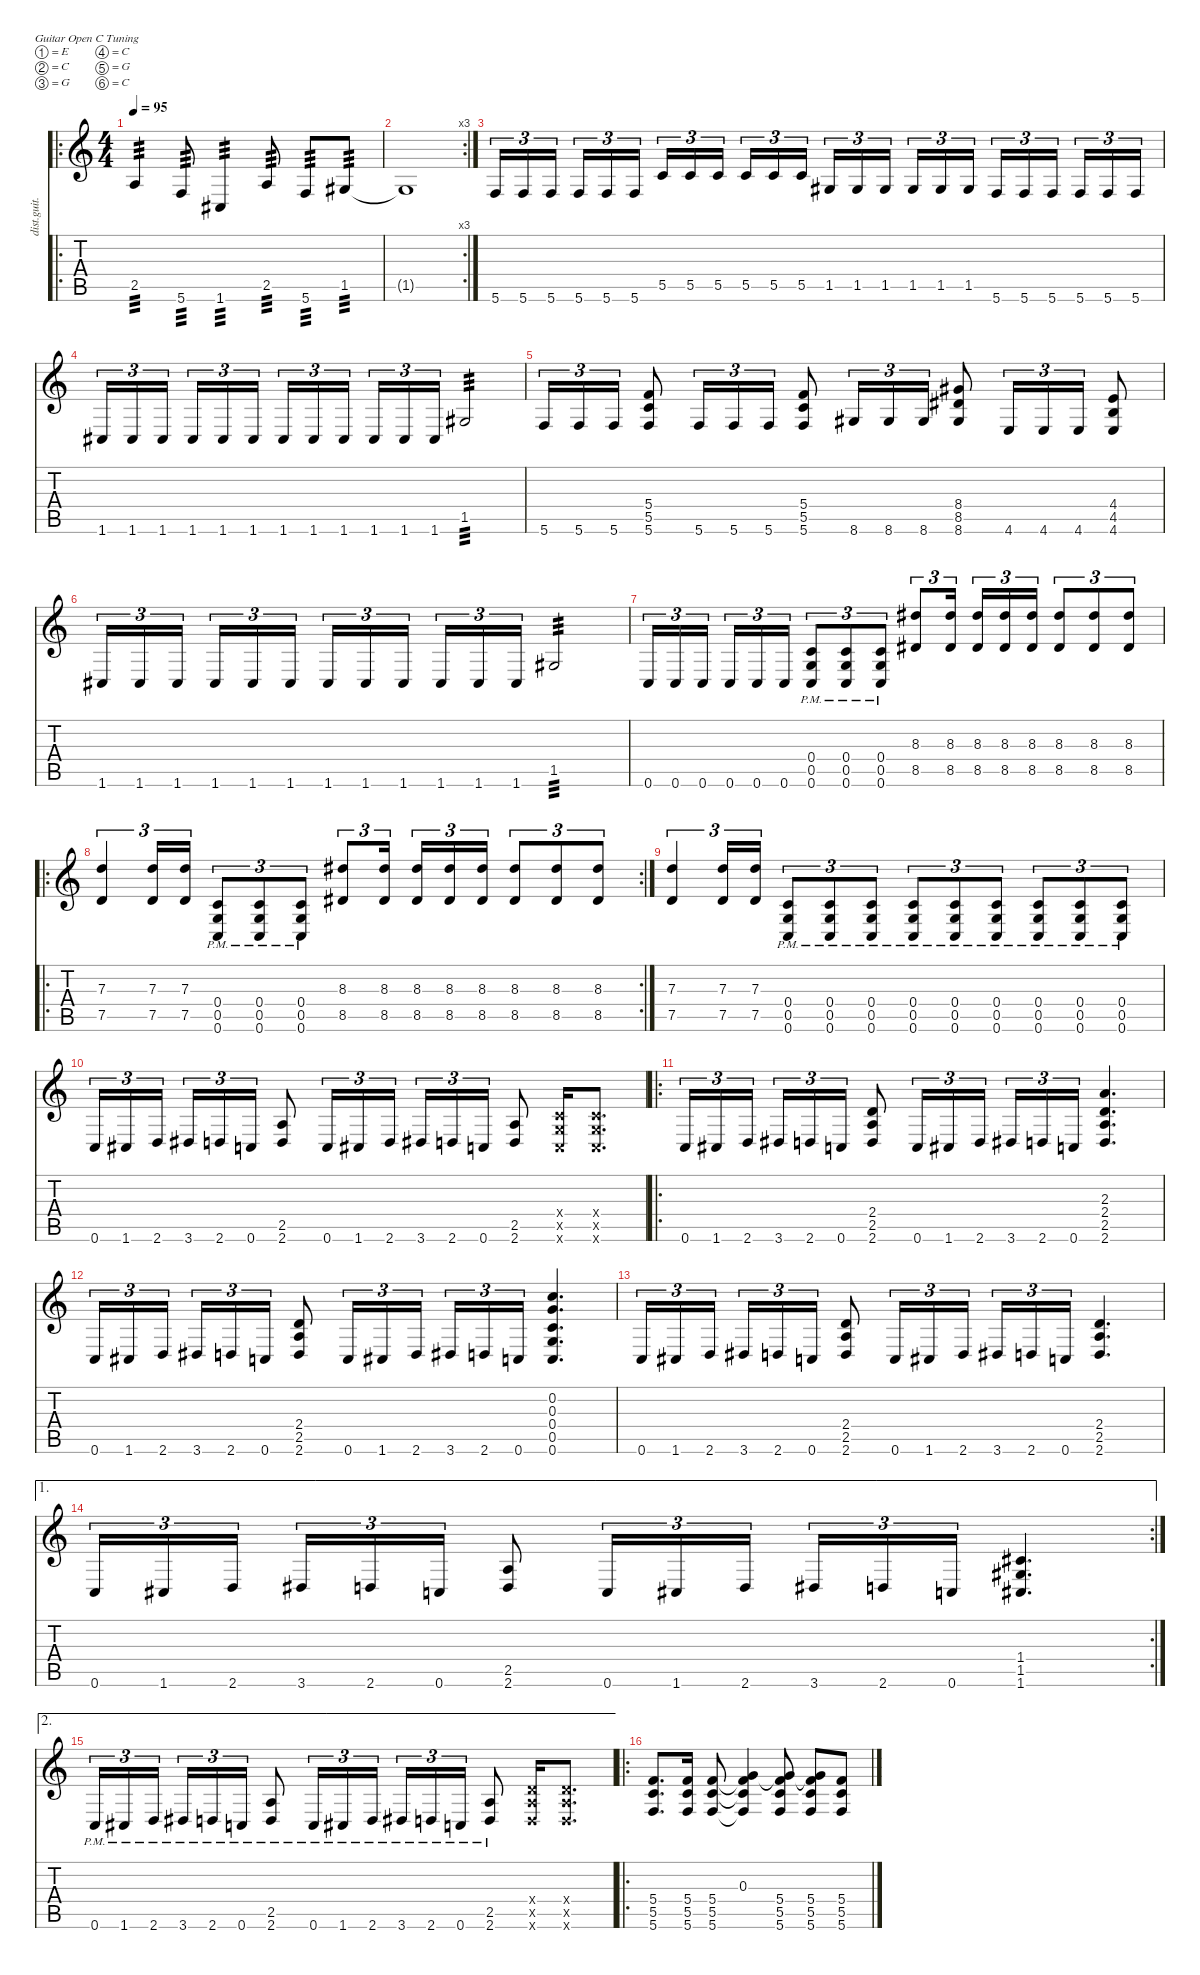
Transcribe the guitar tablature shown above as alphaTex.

\defaultSystemsLayout 4
\hideDynamics
\bracketExtendMode nobrackets
\otherSystemsTrackNameOrientation horizontal
\track ("Devin Townsend" "dist.guit.") {instrument distortionguitar}
\staff {score tabs}
\tuning (E4 C4 G3 C3 G2 C2)
\ro
\ts (4 4)
\tempo 95
\clef g2
\ks c
2.5.4{tp 3 dy f beam Up} 5.6.8{tp 3 beam Up} 1.6{acc #}.4{tp 3 beam Up} 2.5.8{tp 3 beam Up} 5.6.8{tp 3 beam Up} 1.5{acc #}.8{tp 3 beam Up} |
\rc 3
1.5{t acc #}.1{beam Up} |
5.6.16{tu (3 2) beam Up} 5.6.16{tu (3 2) beam Up} 5.6.16{tu (3 2) beam Up} 5.6.16{tu (3 2) beam Up} 5.6.16{tu (3 2) beam Up} 5.6.16{tu (3 2) beam Up} 5.5.16{tu (3 2) beam Up} 5.5.16{tu (3 2) beam Up} 5.5.16{tu (3 2) beam Up} 5.5.16{tu (3 2) beam Up} 5.5.16{tu (3 2) beam Up} 5.5.16{tu (3 2) beam Up} 1.5{acc #}.16{tu (3 2) beam Up} 1.5{acc #}.16{tu (3 2) beam Up} 1.5{acc #}.16{tu (3 2) beam Up} 1.5{acc #}.16{tu (3 2) beam Up} 1.5{acc #}.16{tu (3 2) beam Up} 1.5{acc #}.16{tu (3 2) beam Up} 5.6.16{tu (3 2) beam Up} 5.6.16{tu (3 2) beam Up} 5.6.16{tu (3 2) beam Up} 5.6.16{tu (3 2) beam Up} 5.6.16{tu (3 2) beam Up} 5.6.16{tu (3 2) beam Up} |
1.6{acc #}.16{tu (3 2) beam Up} 1.6{acc #}.16{tu (3 2) beam Up} 1.6{acc #}.16{tu (3 2) beam Up} 1.6{acc #}.16{tu (3 2) beam Up} 1.6{acc #}.16{tu (3 2) beam Up} 1.6{acc #}.16{tu (3 2) beam Up} 1.6{acc #}.16{tu (3 2) beam Up} 1.6{acc #}.16{tu (3 2) beam Up} 1.6{acc #}.16{tu (3 2) beam Up} 1.6{acc #}.16{tu (3 2) beam Up} 1.6{acc #}.16{tu (3 2) beam Up} 1.6{acc #}.16{tu (3 2) beam Up} 1.5{acc #}.2{tp 3 beam Up} |
5.6.16{tu (3 2) beam Up} 5.6.16{tu (3 2) beam Up} 5.6.16{tu (3 2) beam Up} (5.4 5.5 5.6).8{beam Up} 5.6.16{tu (3 2) beam Up} 5.6.16{tu (3 2) beam Up} 5.6.16{tu (3 2) beam Up} (5.4 5.5 5.6).8{beam Up} 8.6{acc #}.16{tu (3 2) beam Up} 8.6{acc #}.16{tu (3 2) beam Up} 8.6{acc #}.16{tu (3 2) beam Up} (8.4{acc #} 8.5{acc #} 8.6{acc #}).8{beam Up} 4.6.16{tu (3 2) beam Up} 4.6.16{tu (3 2) beam Up} 4.6.16{tu (3 2) beam Up} (4.4 4.5 4.6).8{beam Up} |
1.6{acc #}.16{tu (3 2) beam Up} 1.6{acc #}.16{tu (3 2) beam Up} 1.6{acc #}.16{tu (3 2) beam Up} 1.6{acc #}.16{tu (3 2) beam Up} 1.6{acc #}.16{tu (3 2) beam Up} 1.6{acc #}.16{tu (3 2) beam Up} 1.6{acc #}.16{tu (3 2) beam Up} 1.6{acc #}.16{tu (3 2) beam Up} 1.6{acc #}.16{tu (3 2) beam Up} 1.6{acc #}.16{tu (3 2) beam Up} 1.6{acc #}.16{tu (3 2) beam Up} 1.6{acc #}.16{tu (3 2) beam Up} 1.5{acc #}.2{tp 3 beam Up} |
0.6.16{tu (3 2) beam Up} 0.6.16{tu (3 2) beam Up} 0.6.16{tu (3 2) beam Up} 0.6.16{tu (3 2) beam Up} 0.6.16{tu (3 2) beam Up} 0.6.16{tu (3 2) beam Up} (0.4{pm} 0.5{pm} 0.6{pm}).8{tu (3 2) beam Up} (0.4{pm} 0.5{pm} 0.6{pm}).8{tu (3 2) beam Up} (0.4{pm} 0.5{pm} 0.6{pm}).8{tu (3 2) beam Up} (8.3{acc #} 8.5{acc #}).8{tu (3 2) beam Up} (8.3{acc #} 8.5{acc #}).16{tu (3 2) beam Up} (8.3{acc #} 8.5{acc #}).16{tu (3 2) beam Up} (8.3{acc #} 8.5{acc #}).16{tu (3 2) beam Up} (8.3{acc #} 8.5{acc #}).16{tu (3 2) beam Up} (8.3{acc #} 8.5{acc #}).8{tu (3 2) beam Up} (8.3{acc #} 8.5{acc #}).8{tu (3 2) beam Up} (8.3{acc #} 8.5{acc #}).8{tu (3 2) beam Up} |
\ro
\rc 2
(7.3 7.5).4{tu (3 2) beam Up} (7.3 7.5).16{tu (3 2) beam Up} (7.3 7.5).16{tu (3 2) beam Up} (0.4{pm} 0.5{pm} 0.6{pm}).8{tu (3 2) beam Up} (0.4{pm} 0.5{pm} 0.6{pm}).8{tu (3 2) beam Up} (0.4{pm} 0.5{pm} 0.6{pm}).8{tu (3 2) beam Up} (8.3{acc #} 8.5{acc #}).8{tu (3 2) beam Up} (8.3{acc #} 8.5{acc #}).16{tu (3 2) beam Up} (8.3{acc #} 8.5{acc #}).16{tu (3 2) beam Up} (8.3{acc #} 8.5{acc #}).16{tu (3 2) beam Up} (8.3{acc #} 8.5{acc #}).16{tu (3 2) beam Up} (8.3{acc #} 8.5{acc #}).8{tu (3 2) beam Up} (8.3{acc #} 8.5{acc #}).8{tu (3 2) beam Up} (8.3{acc #} 8.5{acc #}).8{tu (3 2) beam Up} |
(7.3 7.5).4{tu (3 2) beam Up} (7.3 7.5).16{tu (3 2) beam Up} (7.3 7.5).16{tu (3 2) beam Up} (0.4{pm} 0.5{pm} 0.6{pm}).8{tu (3 2) beam Up} (0.4{pm} 0.5{pm} 0.6{pm}).8{tu (3 2) beam Up} (0.4{pm} 0.5{pm} 0.6{pm}).8{tu (3 2) beam Up} (0.4{pm} 0.5{pm} 0.6{pm}).8{tu (3 2) beam Up} (0.4{pm} 0.5{pm} 0.6{pm}).8{tu (3 2) beam Up} (0.4{pm} 0.5{pm} 0.6{pm}).8{tu (3 2) beam Up} (0.4{pm} 0.5{pm} 0.6{pm}).8{tu (3 2) beam Up} (0.4{pm} 0.5{pm} 0.6{pm}).8{tu (3 2) beam Up} (0.4{pm} 0.5{pm} 0.6{pm}).8{tu (3 2) beam Up} |
0.6.16{tu (3 2) beam Up} 1.6{acc #}.16{tu (3 2) beam Up} 2.6.16{tu (3 2) beam Up} 3.6{acc #}.16{tu (3 2) beam Up} 2.6.16{tu (3 2) beam Up} 0.6.16{tu (3 2) beam Up} (2.5 2.6).8{beam Up} 0.6.16{tu (3 2) beam Up} 1.6{acc #}.16{tu (3 2) beam Up} 2.6.16{tu (3 2) beam Up} 3.6{acc #}.16{tu (3 2) beam Up} 2.6.16{tu (3 2) beam Up} 0.6.16{tu (3 2) beam Up} (2.5 2.6).8{beam Up} (0.4{x} 0.5{x} 0.6{x}).16{beam Up} (0.4{x} 0.5{x} 0.6{x}).8{d beam Up} |
\ro
0.6.16{tu (3 2) beam Up} 1.6{acc #}.16{tu (3 2) beam Up} 2.6.16{tu (3 2) beam Up} 3.6{acc #}.16{tu (3 2) beam Up} 2.6.16{tu (3 2) beam Up} 0.6.16{tu (3 2) beam Up} (2.4 2.5 2.6).8{beam Up} 0.6.16{tu (3 2) beam Up} 1.6{acc #}.16{tu (3 2) beam Up} 2.6.16{tu (3 2) beam Up} 3.6{acc #}.16{tu (3 2) beam Up} 2.6.16{tu (3 2) beam Up} 0.6.16{tu (3 2) beam Up} (2.3 2.4 2.5 2.6).4{d beam Up} |
0.6.16{tu (3 2) beam Up} 1.6{acc #}.16{tu (3 2) beam Up} 2.6.16{tu (3 2) beam Up} 3.6{acc #}.16{tu (3 2) beam Up} 2.6.16{tu (3 2) beam Up} 0.6.16{tu (3 2) beam Up} (2.4 2.5 2.6).8{beam Up} 0.6.16{tu (3 2) beam Up} 1.6{acc #}.16{tu (3 2) beam Up} 2.6.16{tu (3 2) beam Up} 3.6{acc #}.16{tu (3 2) beam Up} 2.6.16{tu (3 2) beam Up} 0.6.16{tu (3 2) beam Up} (0.2 0.3 0.4 0.5 0.6).4{d beam Up} |
0.6.16{tu (3 2) beam Up} 1.6{acc #}.16{tu (3 2) beam Up} 2.6.16{tu (3 2) beam Up} 3.6{acc #}.16{tu (3 2) beam Up} 2.6.16{tu (3 2) beam Up} 0.6.16{tu (3 2) beam Up} (2.4 2.5 2.6).8{beam Up} 0.6.16{tu (3 2) beam Up} 1.6{acc #}.16{tu (3 2) beam Up} 2.6.16{tu (3 2) beam Up} 3.6{acc #}.16{tu (3 2) beam Up} 2.6.16{tu (3 2) beam Up} 0.6.16{tu (3 2) beam Up} (2.4 2.5 2.6).4{d beam Up} |
\ae 1
\rc 2
0.6.16{tu (3 2) beam Up} 1.6{acc #}.16{tu (3 2) beam Up} 2.6.16{tu (3 2) beam Up} 3.6{acc #}.16{tu (3 2) beam Up} 2.6.16{tu (3 2) beam Up} 0.6.16{tu (3 2) beam Up} (2.5 2.6).8{beam Up} 0.6.16{tu (3 2) beam Up} 1.6{acc #}.16{tu (3 2) beam Up} 2.6.16{tu (3 2) beam Up} 3.6{acc #}.16{tu (3 2) beam Up} 2.6.16{tu (3 2) beam Up} 0.6.16{tu (3 2) beam Up} (1.4{acc #} 1.5{acc #} 1.6{acc #}).4{d beam Up} |
\ae 2
0.6{pm}.16{tu (3 2) beam Up} 1.6{pm acc #}.16{tu (3 2) beam Up} 2.6{pm}.16{tu (3 2) beam Up} 3.6{pm acc #}.16{tu (3 2) beam Up} 2.6{pm}.16{tu (3 2) beam Up} 0.6{pm}.16{tu (3 2) beam Up} (2.5{pm} 2.6{pm}).8{beam Up} 0.6{pm}.16{tu (3 2) beam Up} 1.6{pm acc #}.16{tu (3 2) beam Up} 2.6{pm}.16{tu (3 2) beam Up} 3.6{pm acc #}.16{tu (3 2) beam Up} 2.6{pm}.16{tu (3 2) beam Up} 0.6{pm}.16{tu (3 2) beam Up} (2.5{pm} 2.6{pm}).8{beam Up} (2.4{x} 2.5{x} 2.6{x}).16{beam Up} (2.4{x} 2.5{x} 2.6{x}).8{d beam Up} |
\ro
(5.4 5.5 5.6).8{d beam Up} (5.4 5.5 5.6).16{beam Up} (5.4 5.5 5.6).8{beam Up} (0.3 5.4{t} 5.5{t} 5.6{t}).4{beam Up} (0.3{t} 5.4 5.5 5.6).8{beam Up} (0.3{t} 5.4 5.5 5.6).8{beam Up} (5.4 5.5 5.6).8{beam Up}
